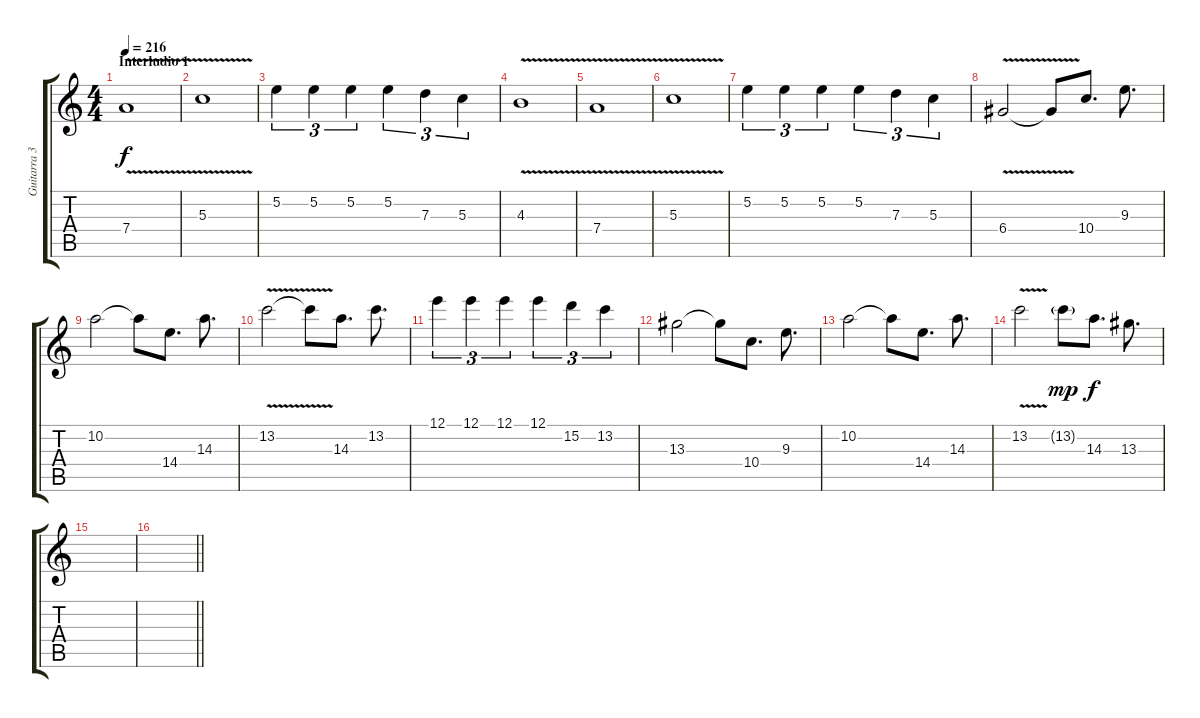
\track ("Guitarra 3" "Guitarra 3") {instrument overdrivenguitar}
\staff {score tabs}
\tuning (E4 B3 G3 D3 A2 E2) {hide}
\ts (4 4)
\section ("" "Interludio 1")
\tempo 216
\clef g2
\ks c
7.4{v}.1{dy f} |
5.3{v}.1 |
5.2.4{tu (3 2)} 5.2.4{tu (3 2)} 5.2.4{tu (3 2)} 5.2.4{tu (3 2)} 7.3.4{tu (3 2)} 5.3.4{tu (3 2)} |
4.3{v}.1 |
7.4{v}.1 |
5.3{v}.1 |
5.2.4{tu (3 2)} 5.2.4{tu (3 2)} 5.2.4{tu (3 2)} 5.2.4{tu (3 2)} 7.3.4{tu (3 2)} 5.3.4{tu (3 2)} |
6.4{v}.2 6.4{t}.8 10.4.8{d} 9.3.8{d} |
10.2.2 10.2{t}.8 14.4.8{d} 14.3.8{d} |
13.2{v}.2 13.2{t}.8 14.3.8{d} 13.2.8{d} |
12.1.4{tu (3 2)} 12.1.4{tu (3 2)} 12.1.4{tu (3 2)} 12.1.4{tu (3 2)} 15.2.4{tu (3 2)} 13.2.4{tu (3 2)} |
13.3.2 13.3{t}.8 10.4.8{d} 9.3.8{d} |
10.2.2 10.2{t}.8 14.4.8{d} 14.3.8{d} |
13.2{v}.2 13.2{g}.8{dy mp} 14.3.8{d dy f} 13.3.8{d} |
|
\barLineRight lightlight
